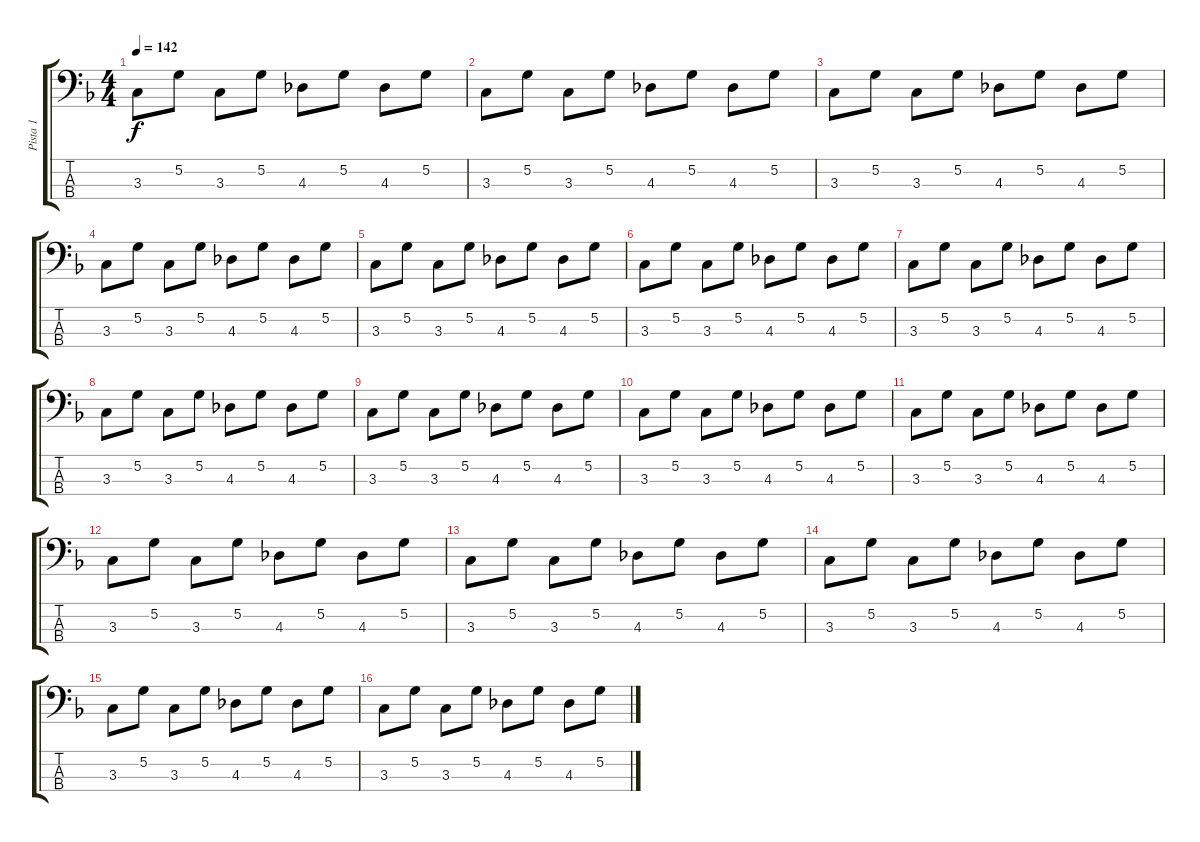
\track ("Pista 1" "Pista 1") {instrument electricbassfinger}
\staff {score tabs}
\tuning (G2 D2 A1 E1) {hide}
\ts (4 4)
\tempo 142
\clef f4
\ks f
3.3.8{dy f} 5.2.8 3.3.8 5.2.8 4.3.8 5.2.8 4.3.8 5.2.8 |
3.3.8 5.2.8 3.3.8 5.2.8 4.3.8 5.2.8 4.3.8 5.2.8 |
3.3.8 5.2.8 3.3.8 5.2.8 4.3.8 5.2.8 4.3.8 5.2.8 |
3.3.8 5.2.8 3.3.8 5.2.8 4.3.8 5.2.8 4.3.8 5.2.8 |
3.3.8 5.2.8 3.3.8 5.2.8 4.3.8 5.2.8 4.3.8 5.2.8 |
3.3.8 5.2.8 3.3.8 5.2.8 4.3.8 5.2.8 4.3.8 5.2.8 |
3.3.8 5.2.8 3.3.8 5.2.8 4.3.8 5.2.8 4.3.8 5.2.8 |
3.3.8 5.2.8 3.3.8 5.2.8 4.3.8 5.2.8 4.3.8 5.2.8 |
3.3.8 5.2.8 3.3.8 5.2.8 4.3.8 5.2.8 4.3.8 5.2.8 |
3.3.8 5.2.8 3.3.8 5.2.8 4.3.8 5.2.8 4.3.8 5.2.8 |
3.3.8 5.2.8 3.3.8 5.2.8 4.3.8 5.2.8 4.3.8 5.2.8 |
3.3.8 5.2.8 3.3.8 5.2.8 4.3.8 5.2.8 4.3.8 5.2.8 |
3.3.8 5.2.8 3.3.8 5.2.8 4.3.8 5.2.8 4.3.8 5.2.8 |
3.3.8 5.2.8 3.3.8 5.2.8 4.3.8 5.2.8 4.3.8 5.2.8 |
3.3.8 5.2.8 3.3.8 5.2.8 4.3.8 5.2.8 4.3.8 5.2.8 |
3.3.8 5.2.8 3.3.8 5.2.8 4.3.8 5.2.8 4.3.8 5.2.8
